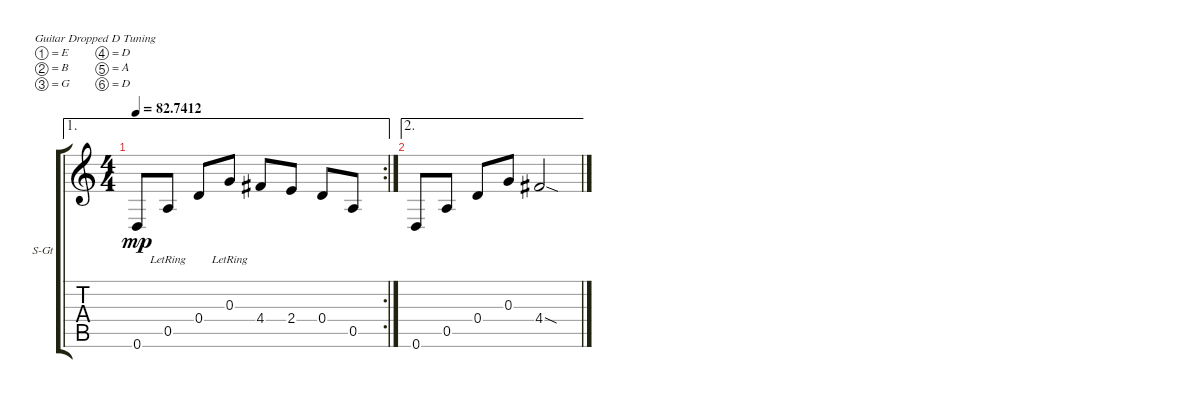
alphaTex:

\defaultSystemsLayout 4
\bracketExtendMode groupsimilarinstruments
\firstSystemTrackNameOrientation horizontal
\otherSystemsTrackNameOrientation horizontal
\track ("Steel Guitar" "S-Gt") {instrument acousticguitarsteel}
\staff {score tabs}
\tuning (E4 B3 G3 D3 A2 D2)
\ae 1
\rc 2
\ts (4 4)
\tempo
82.7412
\accidentals auto
\clef g2
\ottava regular
\simile none
\ks c
0.6.8{dy mp} 0.5{lr}.8 0.4.8 0.3{lr}.8 4.4.8 2.4.8 0.4.8 0.5.8 |
\ae 2
0.6.8 0.5.8 0.4.8 0.3.8 4.4{sod}.2
